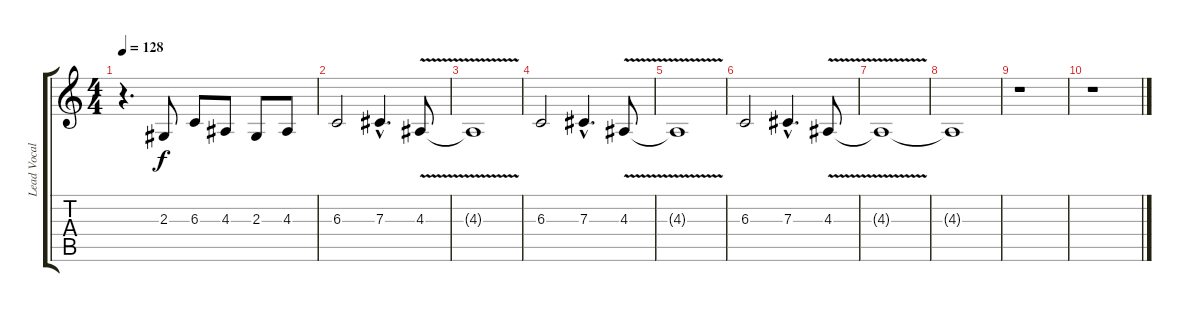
\track ("Lead Vocal" "Lead Vocal") {instrument voiceoohs}
\staff {score tabs}
\tuning (Eb4 Bb3 Gb3 Db3 Ab2 Eb2) {hide}
\ts (4 4)
\tempo 128
\clef g2
\ks c
r.4{d dy f} 2.3.8 6.3.8 4.3.8 2.3.8 4.3.8 |
6.3.2 7.3{hac}.4{d} 4.3{v}.8 |
4.3{t}.1 |
6.3.2 7.3{hac}.4{d} 4.3{v}.8 |
4.3{t}.1 |
6.3.2 7.3{hac}.4{d} 4.3{v}.8 |
4.3{t}.1 |
4.3{t}.1 |
r.1 |
r.1
